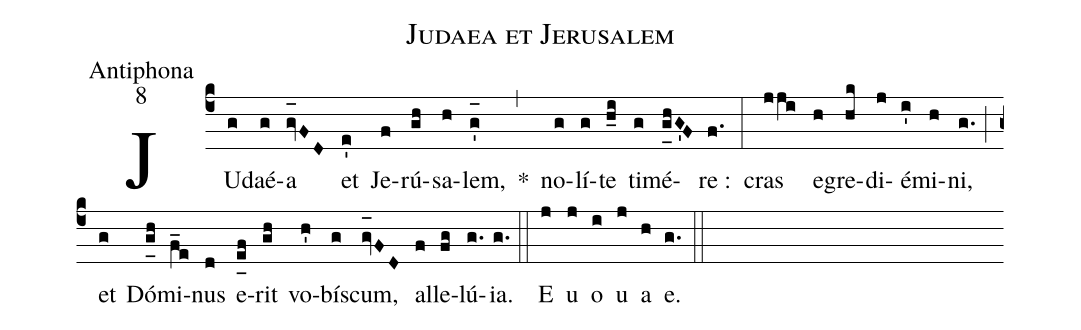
name:Judaea et Jerusalem;
office-part:Antiphona;
mode:8;
%%
(c4) JU(g)daé(g)a(gv_[oh:h]FD) et(e') Je(f)rú(gh)sa(h)lem,(g'_[oh:h]) *(,) no(g)lí(g)te(h_i) ti(g)mé(g_[uh:l]hG'F)re :(f.) (:) cras(jji) e(h)gre(hk)di(j)é(i')mi(h)ni,(g.) (;) et(g) Dó(g_[uh:l]h)mi(f_e)nus(d) e(e_[uh:l]f)rit(gh) vo(h')bís(g)cum,(gv_[oh:h]FD) al(f)le(fg)lú(g.){ia}.(g.) (::) <eu>E(j) u(j) o(i) u(j) a(h) e.</eu>(g.) (::)
